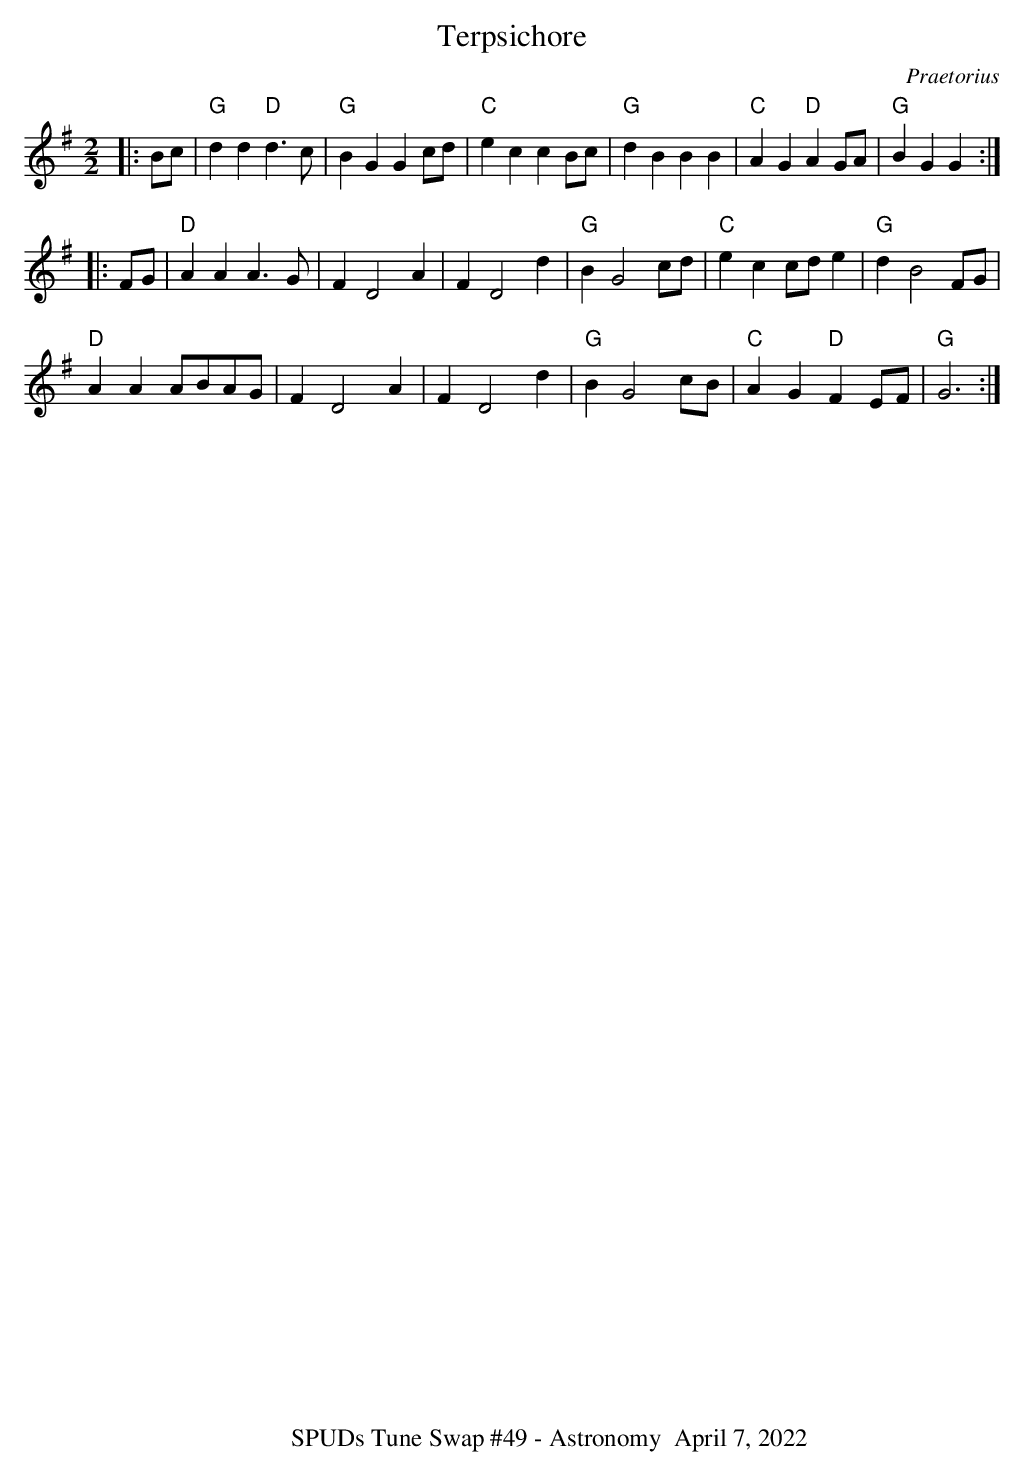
X:1
T:Terpsichore
C:Praetorius
M:2/2
L:1/8
K:G
|:Bc|"G"d2d2"D"d3c|"G"B2G2G2cd|"C"e2c2c2Bc|\
"G"d2B2B2B2|"C"A2G2"D"A2GA|"G"B2G2G2:|
|:FG|"D"A2A2A3G|F2D4A2|F2D4d2|"G"B2G4cd|"C"e2c2cde2|"G"d2B4FG|
"D"A2A2ABAG|F2D4A2|F2D4d2|"G"B2G4cB|"C"A2G2"D"F2EF|"G"G6:|]
